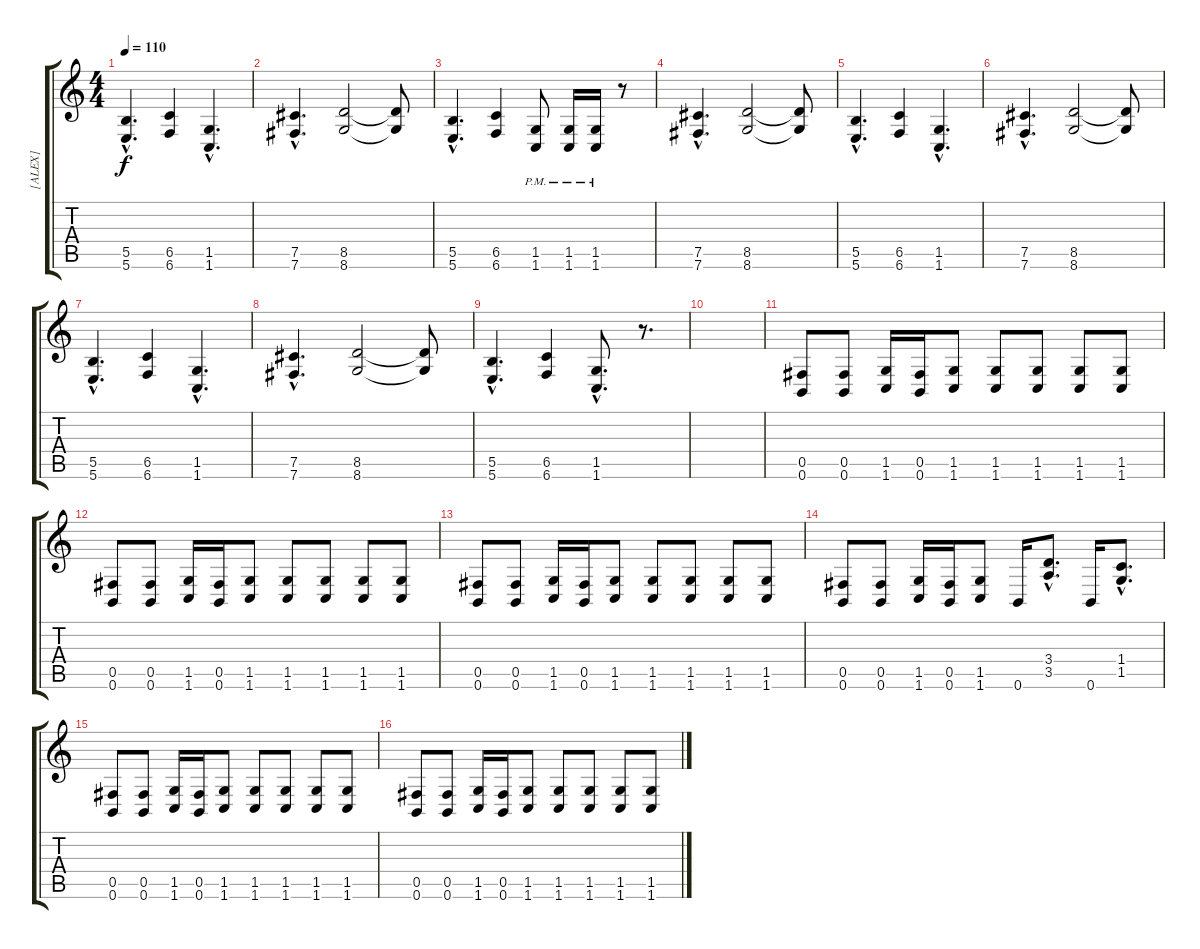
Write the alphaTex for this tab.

\track ("[ALEX]" "[ALEX]") {instrument distortionguitar}
\staff {score tabs}
\tuning (Db4 Ab3 E3 B2 Gb2 B1) {hide}
\ts (4 4)
\tempo 110
\clef g2
\ks c
(5.5{hac} 5.6{hac}).4{d dy f} (6.5 6.6).4 (1.5{hac} 1.6{hac}).4{d} |
(7.5{hac} 7.6{hac}).4{d} (8.5 8.6).2 (8.5{t} 8.6{t}).8 |
(5.5{hac} 5.6{hac}).4{d} (6.5 6.6).4 (1.5{pm} 1.6).8 (1.5{pm} 1.6).16 (1.5{pm} 1.6).16 r.8 |
(7.5{hac} 7.6{hac}).4{d} (8.5 8.6).2 (8.5{t} 8.6{t}).8 |
(5.5{hac} 5.6{hac}).4{d} (6.5 6.6).4 (1.5{hac} 1.6{hac}).4{d} |
(7.5{hac} 7.6{hac}).4{d} (8.5 8.6).2 (8.5{t} 8.6{t}).8 |
(5.5{hac} 5.6{hac}).4{d} (6.5 6.6).4 (1.5{hac} 1.6{hac}).4{d} |
(7.5{hac} 7.6{hac}).4{d} (8.5 8.6).2 (8.5{t} 8.6{t}).8 |
(5.5{hac} 5.6{hac}).4{d} (6.5 6.6).4 (1.5{hac} 1.6{hac}).8{d} r.8{d} |
|
(0.5 0.6).8 (0.5 0.6).8 (1.5 1.6).16 (0.5 0.6).16 (1.5 1.6).8 (1.5 1.6).8 (1.5 1.6).8 (1.5 1.6).8 (1.5 1.6).8 |
(0.5 0.6).8 (0.5 0.6).8 (1.5 1.6).16 (0.5 0.6).16 (1.5 1.6).8 (1.5 1.6).8 (1.5 1.6).8 (1.5 1.6).8 (1.5 1.6).8 |
(0.5 0.6).8 (0.5 0.6).8 (1.5 1.6).16 (0.5 0.6).16 (1.5 1.6).8 (1.5 1.6).8 (1.5 1.6).8 (1.5 1.6).8 (1.5 1.6).8 |
(0.5 0.6).8 (0.5 0.6).8 (1.5 1.6).16 (0.5 0.6).16 (1.5 1.6).8 0.6.16 (3.4{hac} 3.5{hac}).8{d} 0.6.16 (1.4{hac} 1.5{hac}).8{d} |
(0.5 0.6).8 (0.5 0.6).8 (1.5 1.6).16 (0.5 0.6).16 (1.5 1.6).8 (1.5 1.6).8 (1.5 1.6).8 (1.5 1.6).8 (1.5 1.6).8 |
(0.5 0.6).8 (0.5 0.6).8 (1.5 1.6).16 (0.5 0.6).16 (1.5 1.6).8 (1.5 1.6).8 (1.5 1.6).8 (1.5 1.6).8 (1.5 1.6).8
